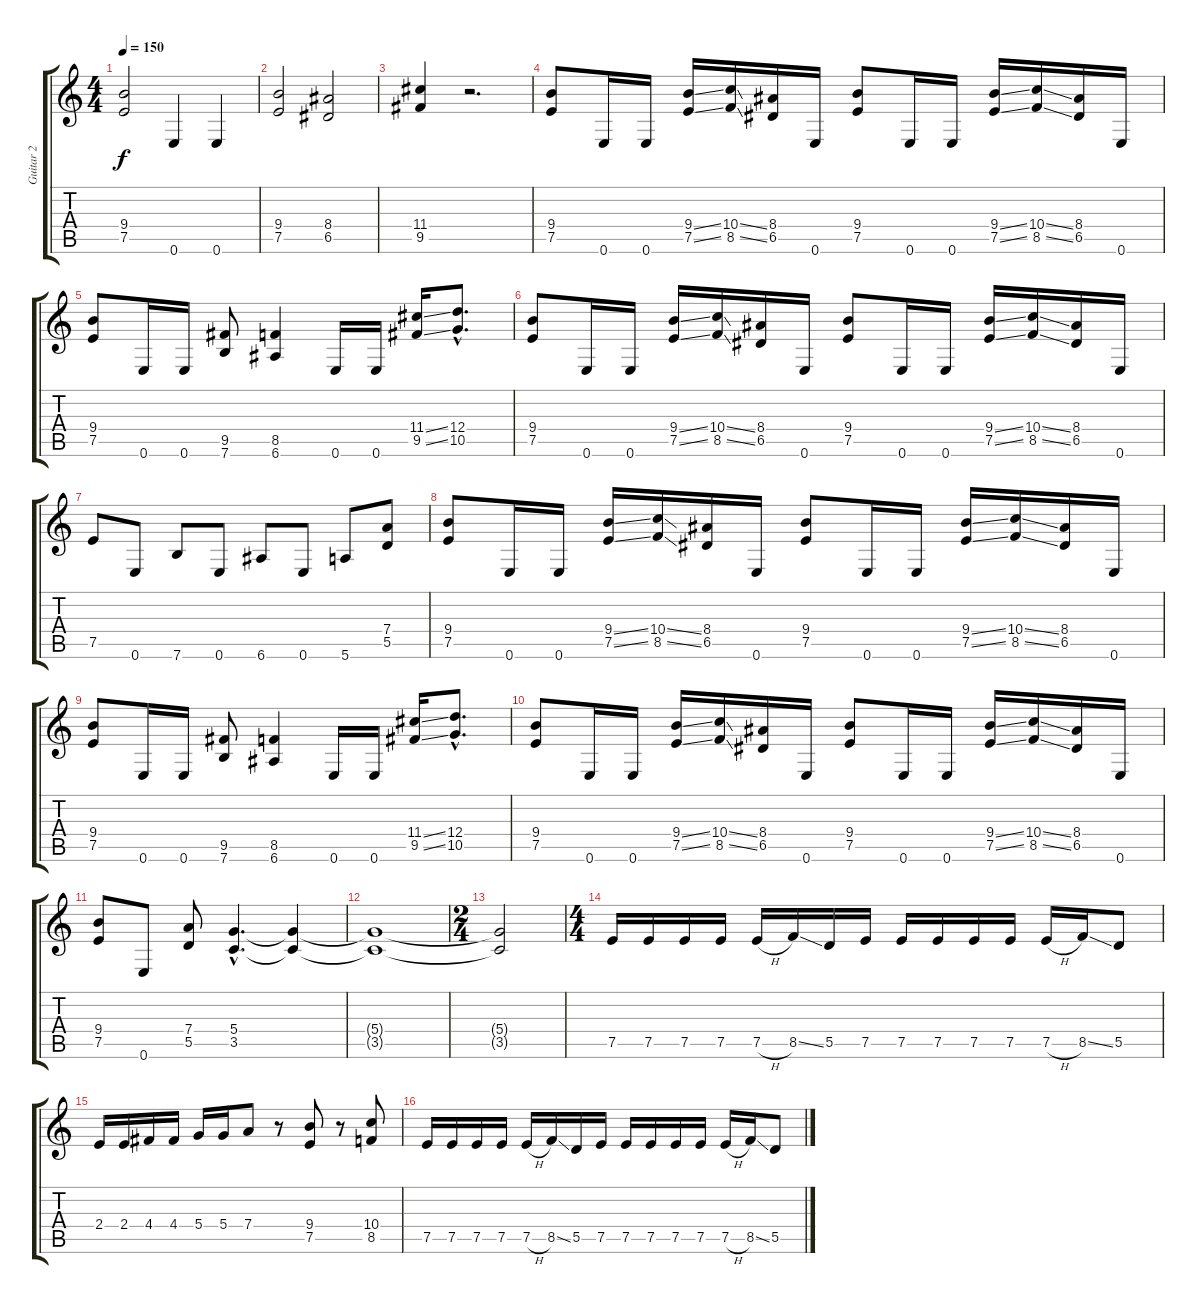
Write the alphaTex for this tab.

\track ("Guitar 2" "Guitar 2") {instrument distortionguitar}
\staff {score tabs}
\tuning (E4 B3 G3 D3 A2 E2) {hide}
\ts (4 4)
\tempo 150
\clef g2
\ks c
(9.4 7.5).2{dy f} 0.6.4 0.6.4 |
(9.4 7.5).2 (8.4 6.5).2 |
(11.4 9.5).4 r.2{d} |
(9.4 7.5).8 0.6.16 0.6.16 (9.4{ss} 7.5{ss}).16 (10.4{ss} 8.5{ss}).16 (8.4 6.5).16 0.6.16 (9.4 7.5).8 0.6.16 0.6.16 (9.4{ss} 7.5{ss}).16 (10.4{ss} 8.5{ss}).16 (8.4 6.5).16 0.6.16 |
(9.4 7.5).8 0.6.16 0.6.16 (9.5 7.6).8 (8.5 6.6).4 0.6.16 0.6.16 (11.4{ss} 9.5{ss}).16 (12.4{hac} 10.5{hac}).8{d} |
(9.4 7.5).8 0.6.16 0.6.16 (9.4{ss} 7.5{ss}).16 (10.4{ss} 8.5{ss}).16 (8.4 6.5).16 0.6.16 (9.4 7.5).8 0.6.16 0.6.16 (9.4{ss} 7.5{ss}).16 (10.4{ss} 8.5{ss}).16 (8.4 6.5).16 0.6.16 |
7.5.8 0.6.8 7.6.8 0.6.8 6.6.8 0.6.8 5.6.8 (7.4 5.5).8 |
(9.4 7.5).8 0.6.16 0.6.16 (9.4{ss} 7.5{ss}).16 (10.4{ss} 8.5{ss}).16 (8.4 6.5).16 0.6.16 (9.4 7.5).8 0.6.16 0.6.16 (9.4{ss} 7.5{ss}).16 (10.4{ss} 8.5{ss}).16 (8.4 6.5).16 0.6.16 |
(9.4 7.5).8 0.6.16 0.6.16 (9.5 7.6).8 (8.5 6.6).4 0.6.16 0.6.16 (11.4{ss} 9.5{ss}).16 (12.4{hac} 10.5{hac}).8{d} |
(9.4 7.5).8 0.6.16 0.6.16 (9.4{ss} 7.5{ss}).16 (10.4{ss} 8.5{ss}).16 (8.4 6.5).16 0.6.16 (9.4 7.5).8 0.6.16 0.6.16 (9.4{ss} 7.5{ss}).16 (10.4{ss} 8.5{ss}).16 (8.4 6.5).16 0.6.16 |
(9.4 7.5).8 0.6.8 (7.4 5.5).8 (5.4{hac} 3.5{hac}).4{d} (5.4{t} 3.5{t}).4 |
(5.4{t} 3.5{t}).1 |
\ts (2 4)
(5.4{t} 3.5{t}).2 |
\ts (4 4)
7.5.16 7.5.16 7.5.16 7.5.16 7.5{h}.16 8.5{ss}.16 5.5.16 7.5.16 7.5.16 7.5.16 7.5.16 7.5.16 7.5{h}.16 8.5{ss}.16 5.5.8 |
2.4.16 2.4.16 4.4.16 4.4.16 5.4.16 5.4.16 7.4.8 r.8 (9.4 7.5).8 r.8 (10.4 8.5).8 |
7.5.16 7.5.16 7.5.16 7.5.16 7.5{h}.16 8.5{ss}.16 5.5.16 7.5.16 7.5.16 7.5.16 7.5.16 7.5.16 7.5{h}.16 8.5{ss}.16 5.5.8
